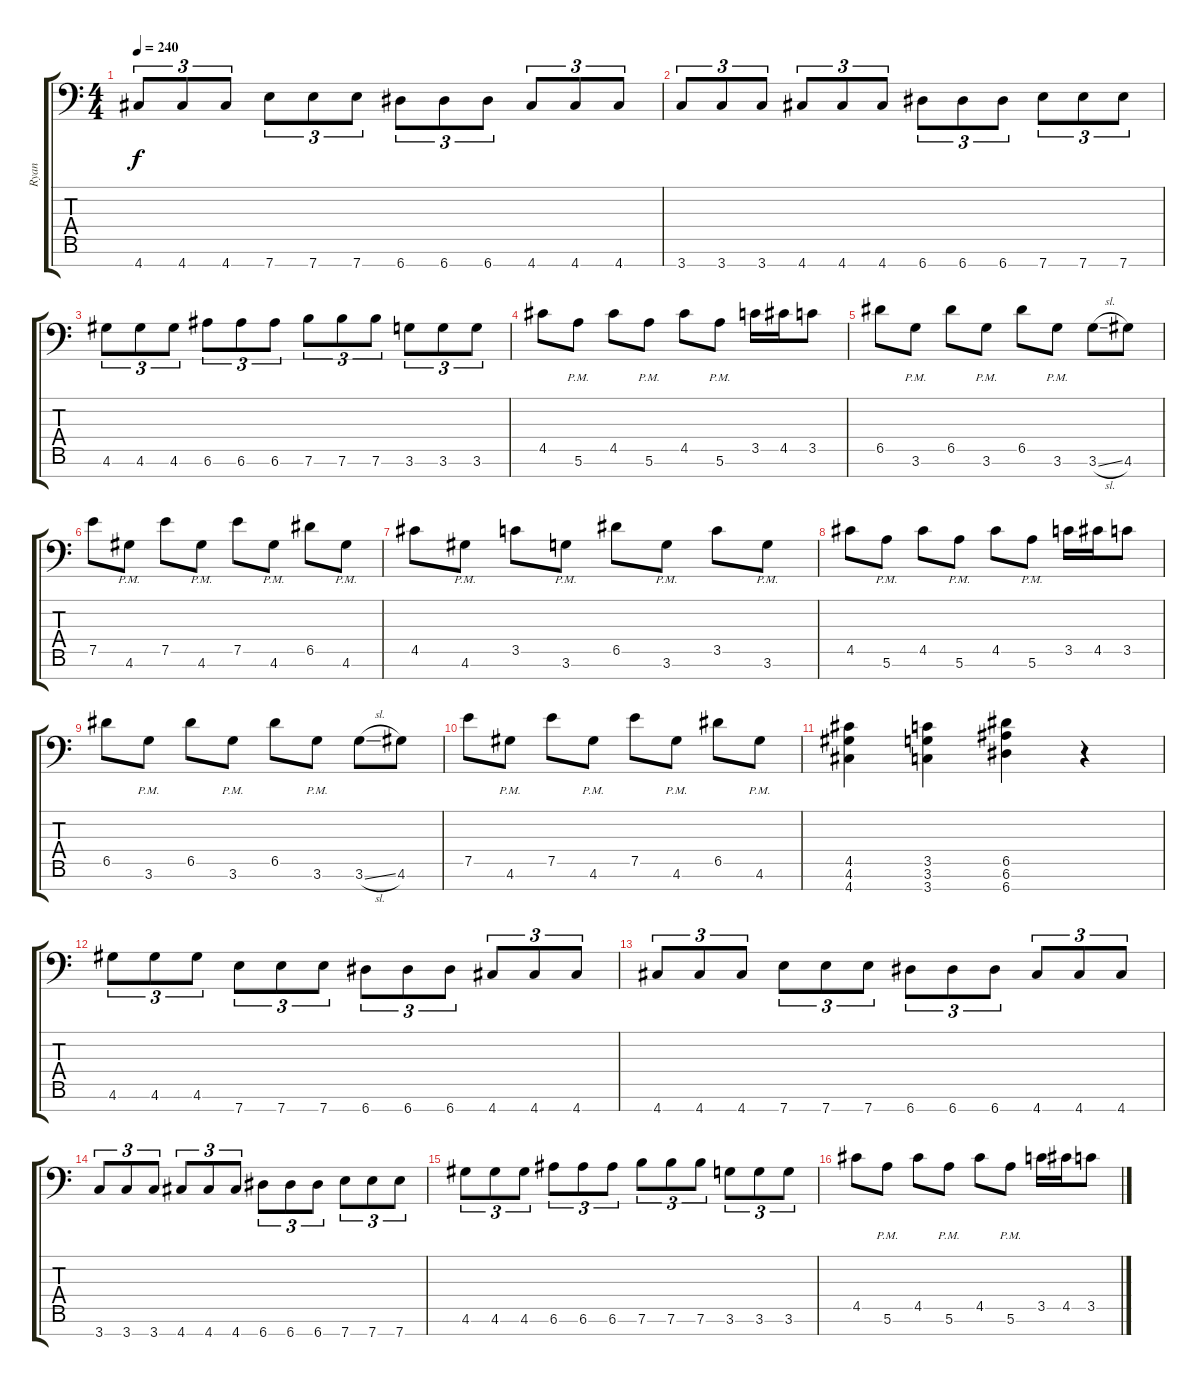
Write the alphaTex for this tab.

\track ("Ryan" "Ryan") {instrument acousticguitarsteel}
\staff {score tabs}
\tuning (E4 B3 Gb3 D3 A2 E2 A1) {hide}
\ts (4 4)
\tempo 240
\clef f4
\ks c
4.7.8{tu (3 2) dy f} 4.7.8{tu (3 2)} 4.7.8{tu (3 2)} 7.7.8{tu (3 2)} 7.7.8{tu (3 2)} 7.7.8{tu (3 2)} 6.7.8{tu (3 2)} 6.7.8{tu (3 2)} 6.7.8{tu (3 2)} 4.7.8{tu (3 2)} 4.7.8{tu (3 2)} 4.7.8{tu (3 2)} |
3.7.8{tu (3 2)} 3.7.8{tu (3 2)} 3.7.8{tu (3 2)} 4.7.8{tu (3 2)} 4.7.8{tu (3 2)} 4.7.8{tu (3 2)} 6.7.8{tu (3 2)} 6.7.8{tu (3 2)} 6.7.8{tu (3 2)} 7.7.8{tu (3 2)} 7.7.8{tu (3 2)} 7.7.8{tu (3 2)} |
4.6.8{tu (3 2)} 4.6.8{tu (3 2)} 4.6.8{tu (3 2)} 6.6.8{tu (3 2)} 6.6.8{tu (3 2)} 6.6.8{tu (3 2)} 7.6.8{tu (3 2)} 7.6.8{tu (3 2)} 7.6.8{tu (3 2)} 3.6.8{tu (3 2)} 3.6.8{tu (3 2)} 3.6.8{tu (3 2)} |
4.5.8 5.6{pm}.8 4.5.8 5.6{pm}.8 4.5.8 5.6{pm}.8 3.5.16 4.5.16 3.5.8 |
6.5.8 3.6{pm}.8 6.5.8 3.6{pm}.8 6.5.8 3.6{pm}.8 3.6{sl}.8 4.6.8 |
7.5.8 4.6{pm}.8 7.5.8 4.6{pm}.8 7.5.8 4.6{pm}.8 6.5.8 4.6{pm}.8 |
4.5.8 4.6{pm}.8 3.5.8 3.6{pm}.8 6.5.8 3.6{pm}.8 3.5.8 3.6{pm}.8 |
4.5.8 5.6{pm}.8 4.5.8 5.6{pm}.8 4.5.8 5.6{pm}.8 3.5.16 4.5.16 3.5.8 |
6.5.8 3.6{pm}.8 6.5.8 3.6{pm}.8 6.5.8 3.6{pm}.8 3.6{sl}.8 4.6.8 |
7.5.8 4.6{pm}.8 7.5.8 4.6{pm}.8 7.5.8 4.6{pm}.8 6.5.8 4.6{pm}.8 |
(4.5 4.6 4.7).4 (3.5 3.6 3.7).4 (6.5 6.6 6.7).4 r.4 |
4.6.8{tu (3 2)} 4.6.8{tu (3 2)} 4.6.8{tu (3 2)} 7.7.8{tu (3 2)} 7.7.8{tu (3 2)} 7.7.8{tu (3 2)} 6.7.8{tu (3 2)} 6.7.8{tu (3 2)} 6.7.8{tu (3 2)} 4.7.8{tu (3 2)} 4.7.8{tu (3 2)} 4.7.8{tu (3 2)} |
4.7.8{tu (3 2)} 4.7.8{tu (3 2)} 4.7.8{tu (3 2)} 7.7.8{tu (3 2)} 7.7.8{tu (3 2)} 7.7.8{tu (3 2)} 6.7.8{tu (3 2)} 6.7.8{tu (3 2)} 6.7.8{tu (3 2)} 4.7.8{tu (3 2)} 4.7.8{tu (3 2)} 4.7.8{tu (3 2)} |
3.7.8{tu (3 2)} 3.7.8{tu (3 2)} 3.7.8{tu (3 2)} 4.7.8{tu (3 2)} 4.7.8{tu (3 2)} 4.7.8{tu (3 2)} 6.7.8{tu (3 2)} 6.7.8{tu (3 2)} 6.7.8{tu (3 2)} 7.7.8{tu (3 2)} 7.7.8{tu (3 2)} 7.7.8{tu (3 2)} |
4.6.8{tu (3 2)} 4.6.8{tu (3 2)} 4.6.8{tu (3 2)} 6.6.8{tu (3 2)} 6.6.8{tu (3 2)} 6.6.8{tu (3 2)} 7.6.8{tu (3 2)} 7.6.8{tu (3 2)} 7.6.8{tu (3 2)} 3.6.8{tu (3 2)} 3.6.8{tu (3 2)} 3.6.8{tu (3 2)} |
4.5.8 5.6{pm}.8 4.5.8 5.6{pm}.8 4.5.8 5.6{pm}.8 3.5.16 4.5.16 3.5.8
